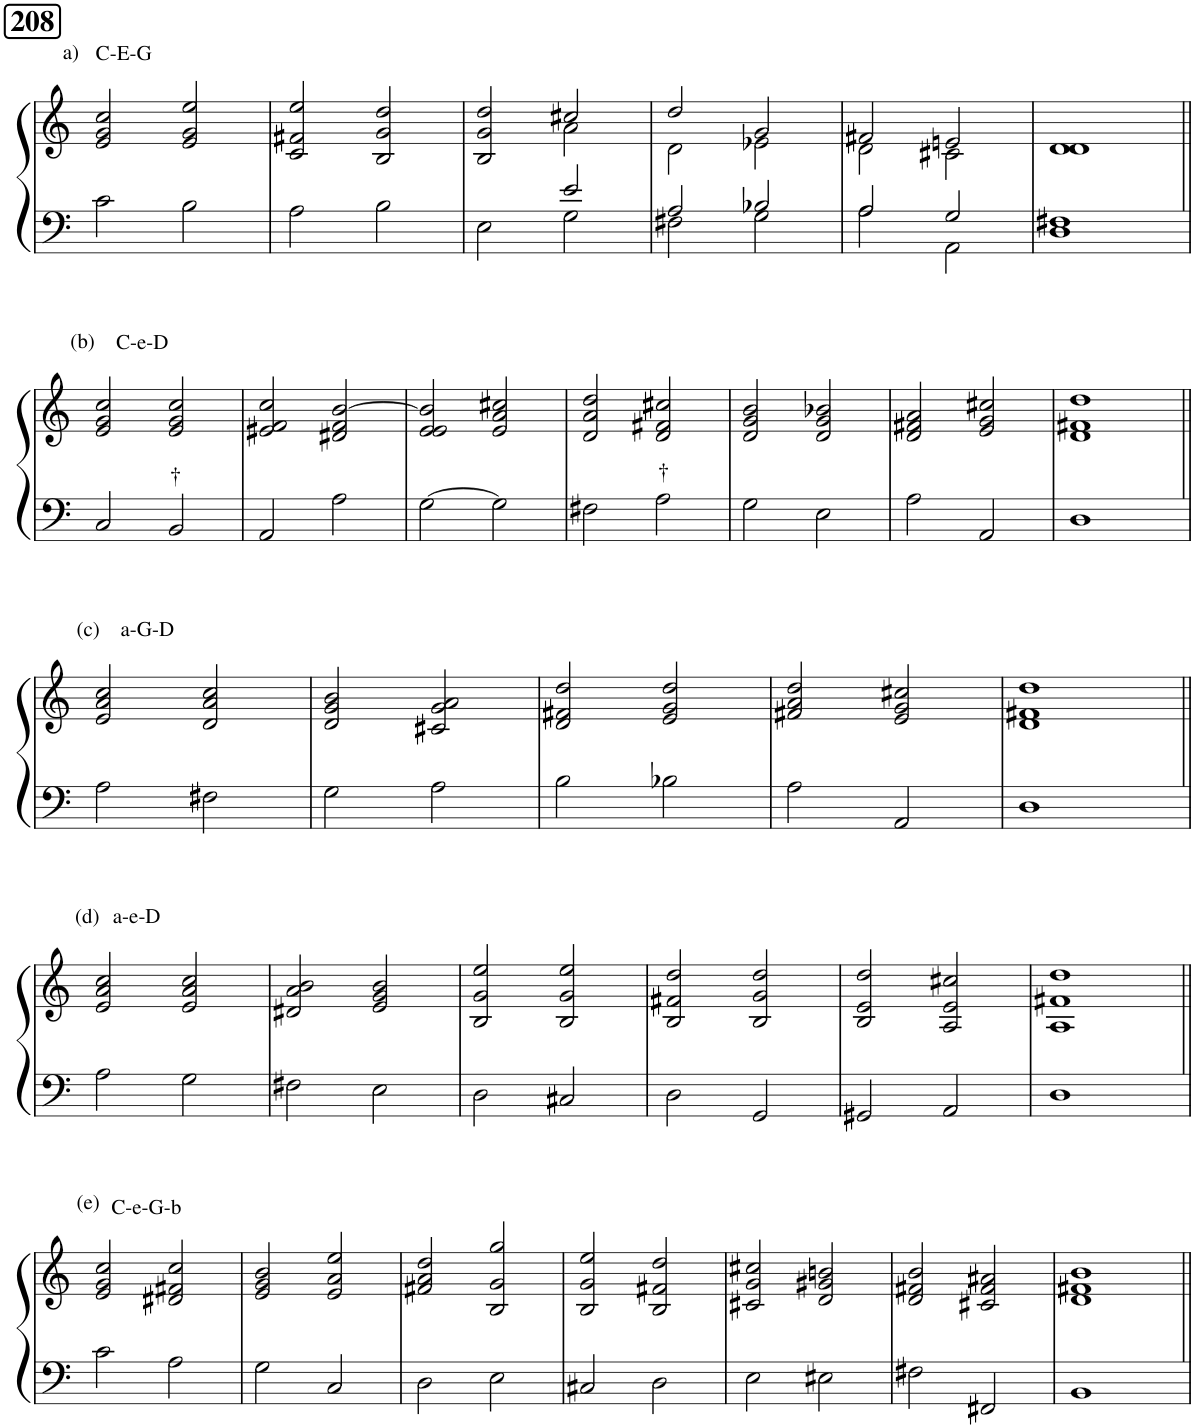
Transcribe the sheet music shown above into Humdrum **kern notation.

**kern	**text	**kern
*part1	*part1	*part1
*staff2	*staff2	*staff1
*I"Piano	*	*
*I'Pno.	*	*
*clefF4	*	*clefG2
*k[]	*	*k[]
*M4/4	*	*M4/4
!!LO:REH:place=s1:a:B:cj:fs=14:t=208
=1	=1	=1
!	!	!LO:TX:a:t=a)
!	!	!LO:TX:a:t=C-E-G
2c\	.	2e/ 2g/ 2cc/
2B\	.	2e/ 2g/ 2ee/
=2	=2	=2
2A\	.	2c/ 2f#X/ 2ee/
2B\	.	2B/ 2g/ 2dd/
=3	=3	=3
*^	*	*^
2ryy	2E\	.	2B/ 2g/ 2dd/	2ryy
2e/	2G\	.	2cc#X/	2a\
=4	=4	=4	=4	=4
2F#X\	2A/	.	2d\	2dd/
2G\	2B-X/	.	2e-X\	2g/
=5	=5	=5	=5	=5
2A/	2A\	.	2d\	2f#X/
2G/	2AA\	.	2c#X\	2en/
*	*	*	*v	*v
=6	=6	=6	=6
1F#X	1D	.	1d 1d
!!LO:LB:g=z
=7||	=7||	=7||	=7||
!	!	!	!LO:TX:a:t=(b)
!	!	!	!LO:TX:a:t=C-e-D
*v	*v	*	*
2C/	.	2e/ 2g/ 2cc/
!	!LO:LY:a	!
2BB/	†	2e/ 2g/ 2cc/
=8	=8	=8
2AA/	.	2e#X/ 2f/ 2cc/
2A\	.	2d#X/ 2f/ [2b/
=9	=9	=9
[2G\	.	2e/ 2e/ 2b/]
2G\]	.	2e/ 2a/ 2cc#X/
=10	=10	=10
2F#X\	.	2d/ 2a/ 2dd/
!	!LO:LY:a	!
2A\	†	2d/ 2f#X/ 2cc#X/
=11	=11	=11
2G\	.	2d/ 2g/ 2b/
2E\	.	2d/ 2g/ 2b-X/
=12	=12	=12
2A\	.	2d/ 2f#X/ 2a/
2AA/	.	2e/ 2g/ 2cc#X/
=13	=13	=13
1D	.	1d 1f#X 1dd
!!LO:LB:g=z
=14||	=14||	=14||
!	!	!LO:TX:a:t=(c)
!	!	!LO:TX:a:t=a-G-D
2A\	.	2e/ 2a/ 2cc/
2F#X\	.	2d/ 2a/ 2cc/
=15	=15	=15
2G\	.	2d/ 2g/ 2b/
2A\	.	2c#X/ 2g/ 2a/
=16	=16	=16
2B\	.	2d/ 2f#X/ 2dd/
2B-X\	.	2e/ 2g/ 2dd/
=17	=17	=17
2A\	.	2f#X/ 2a/ 2dd/
2AA/	.	2e/ 2g/ 2cc#X/
=18	=18	=18
1D	.	1d 1f#X 1dd
!!LO:LB:g=z
=19||	=19||	=19||
!	!	!LO:TX:a:t=(d)
!	!	!LO:TX:a:t=a-e-D
2A\	.	2e/ 2a/ 2cc/
2G\	.	2e/ 2a/ 2cc/
=20	=20	=20
2F#X\	.	2d#X/ 2a/ 2b/
2E\	.	2e/ 2g/ 2b/
=21	=21	=21
2D\	.	2B/ 2g/ 2ee/
2C#X/	.	2B/ 2g/ 2ee/
=22	=22	=22
2D\	.	2B/ 2f#X/ 2dd/
2GG/	.	2B/ 2g/ 2dd/
=23	=23	=23
2GG#X/	.	2B/ 2e/ 2dd/
2AA/	.	2A/ 2e/ 2cc#X/
=24	=24	=24
1D	.	1A 1f#X 1dd
!!LO:LB:g=z
=25||	=25||	=25||
!	!	!LO:TX:a:t=(e)
!	!	!LO:TX:a:t=C-e-G-b
2c\	.	2e/ 2g/ 2cc/
2A\	.	2d#X/ 2f#X/ 2cc/
=26	=26	=26
2G\	.	2e/ 2g/ 2b/
2C/	.	2e/ 2a/ 2ee/
=27	=27	=27
2D\	.	2f#X/ 2a/ 2dd/
2E\	.	2B/ 2g/ 2gg/
=28	=28	=28
2C#X/	.	2B/ 2g/ 2ee/
2D\	.	2B/ 2f#X/ 2dd/
=29	=29	=29
2E\	.	2c#X/ 2g/ 2cc#X/
2E#X\	.	2d/ 2g#X/ 2bn/
=30	=30	=30
2F#X\	.	2d/ 2f#X/ 2b/
2FF#X/	.	2c#X/ 2f#/ 2a#X/
=31	=31	=31
1BB	.	1d 1f#X 1b
=||	=||	=||
*-	*-	*-
